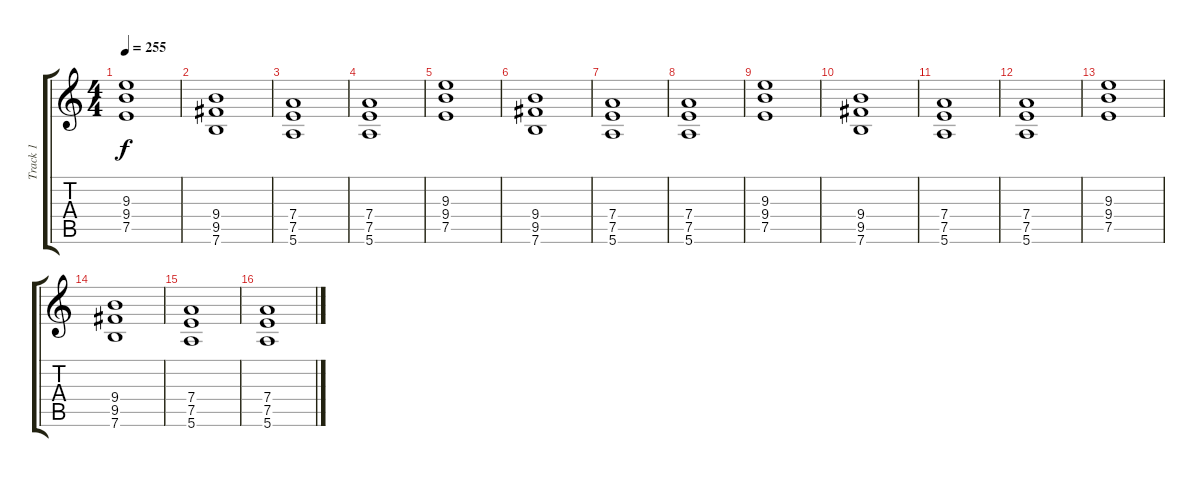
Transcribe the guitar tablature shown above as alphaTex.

\track ("Track 1" "Track 1") {instrument distortionguitar}
\staff {score tabs}
\tuning (E4 B3 G3 D3 A2 E2) {hide}
\ts (4 4)
\tempo 255
\clef g2
\ks c
(9.3 9.4 7.5).1{dy f} |
(9.4 9.5 7.6).1 |
(7.4 7.5 5.6).1 |
(7.4 7.5 5.6).1 |
(9.3 9.4 7.5).1 |
(9.4 9.5 7.6).1 |
(7.4 7.5 5.6).1 |
(7.4 7.5 5.6).1 |
(9.3 9.4 7.5).1 |
(9.4 9.5 7.6).1 |
(7.4 7.5 5.6).1 |
(7.4 7.5 5.6).1 |
(9.3 9.4 7.5).1 |
(9.4 9.5 7.6).1 |
(7.4 7.5 5.6).1 |
(7.4 7.5 5.6).1
